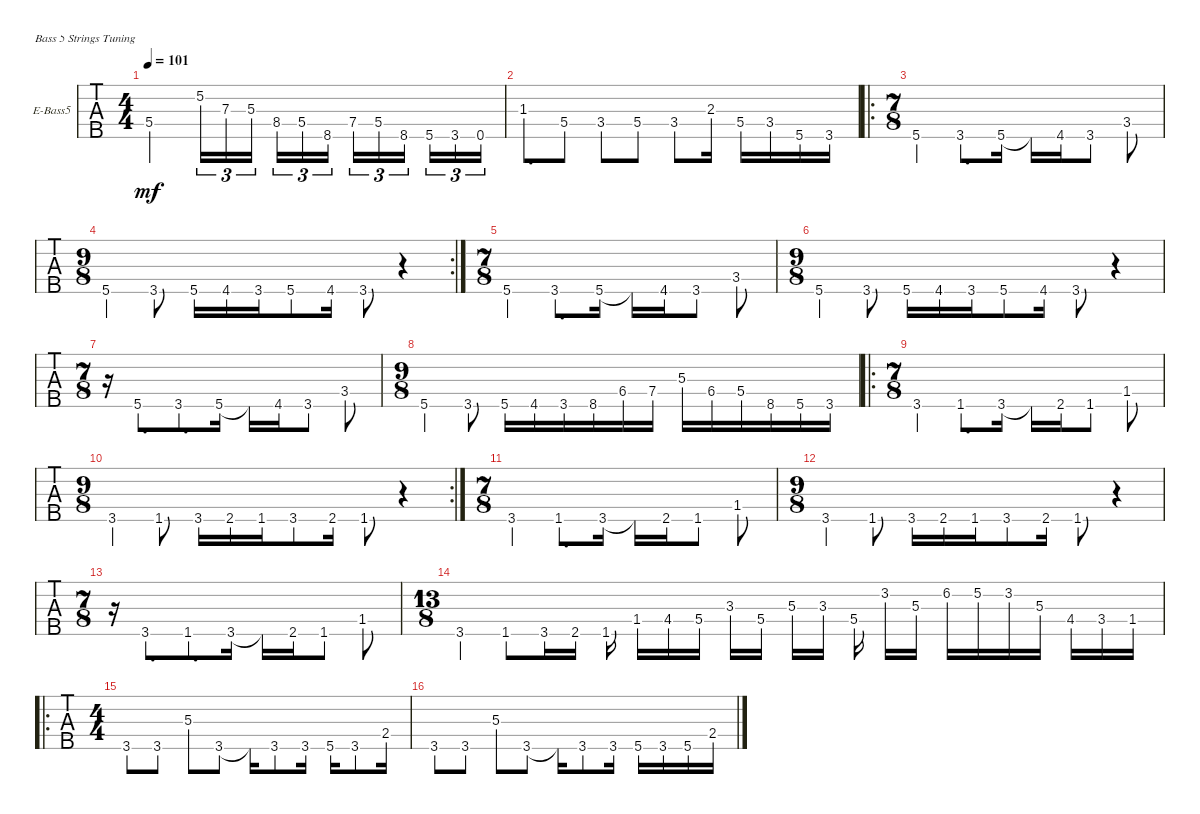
\defaultSystemsLayout 4
\bracketExtendMode groupsimilarinstruments
\firstSystemTrackNameOrientation horizontal
\otherSystemsTrackNameOrientation horizontal
\track ("Electric Bass" "E-Bass5") {instrument electricbassfinger}
\staff {tabs}
\tuning (G2 D2 A1 E1 B0)
\ts (4 4)
\tempo 101
\clef f4
\ks c
5.4.2{dy mf} 5.2.16{tu (3 2)} 7.3.16{tu (3 2)} 5.3.16{tu (3 2)} 8.4.16{tu (3 2)} 5.4.16{tu (3 2)} 8.5.16{tu (3 2)} 7.4.16{tu (3 2)} 5.4.16{tu (3 2)} 8.5.16{tu (3 2)} 5.5.16{tu (3 2)} 3.5.16{tu (3 2)} 0.5.16{tu (3 2)} |
1.3.8{d} 5.4.8 3.4.8 5.4.8 3.4.8 2.3.16 5.4.16 3.4.16 5.5.16 3.5.16 |
\ro
\ts (7 8)
5.5.4 3.5.8{d beam merge} 5.5.16{beam split} 5.5{t}.16{beam merge} 4.5.16{beam merge} 3.5.8{beam split} 3.4.8 |
\rc 2
\ts (9 8)
5.5.4 3.5.8 5.5.16 4.5.16 3.5.16 5.5.8 4.5.16 3.5.8 r.4 |
\ts (7 8)
5.5.4 3.5.8{d beam merge} 5.5.16{beam split} 5.5{t}.16{beam merge} 4.5.16{beam merge} 3.5.8{beam split} 3.4.8 |
\ts (9 8)
5.5.4 3.5.8 5.5.16 4.5.16 3.5.16 5.5.8 4.5.16 3.5.8 r.4 |
\ts (7 8)
r.16 5.5.8{d} 3.5.8{d beam merge} 5.5.16{beam split} 5.5{t}.16{beam merge} 4.5.16{beam merge} 3.5.8{beam split} 3.4.8 |
\ts (9 8)
5.5.4 3.5.8 5.5.16 4.5.16 3.5.16 8.5.16 6.4.16 7.4.16 5.3.16 6.4.16 5.4.16 8.5.16 5.5.16 3.5.16 |
\ro
\ts (7 8)
3.5.4 1.5.8{d beam merge} 3.5.16{beam split} 3.5{t}.16{beam merge} 2.5.16{beam merge} 1.5.8{beam split} 1.4.8 |
\rc 2
\ts (9 8)
3.5.4 1.5.8 3.5.16 2.5.16 1.5.16 3.5.8 2.5.16 1.5.8 r.4 |
\ts (7 8)
3.5.4 1.5.8{d beam merge} 3.5.16{beam split} 3.5{t}.16{beam merge} 2.5.16{beam merge} 1.5.8{beam split} 1.4.8 |
\ts (9 8)
3.5.4 1.5.8 3.5.16 2.5.16 1.5.16 3.5.8 2.5.16 1.5.8 r.4 |
\ts (7 8)
r.16 3.5.8{d} 1.5.8{d beam merge} 3.5.16{beam split} 3.5{t}.16{beam merge} 2.5.16{beam merge} 1.5.8{beam split} 1.4.8 |
\ts (13 8)
3.5.4 1.5.8 3.5.16 2.5.16 1.5.16{beam split} 1.4.16 4.4.16 5.4.16 3.3.16 5.4.16{beam split} 5.3.16 3.3.16 5.4.16{beam split} 3.2.16{beam merge} 5.3.16{beam split} 6.2.16{beam merge} 5.2.16{beam merge} 3.2.16{beam merge} 5.3.16{beam split} 4.4.16{beam merge} 3.4.16{beam merge} 1.4.16{beam merge} |
\ro
\ts (4 4)
3.5.8 3.5.8 5.3.8 3.5.8 3.5{t}.16 3.5.8 3.5.16 5.5.16 3.5.8 2.4.16 |
3.5.8 3.5.8 5.3.8 3.5.8 3.5{t}.16 3.5.8 3.5.16 5.5.16 3.5.16 5.5.16 2.4.16
